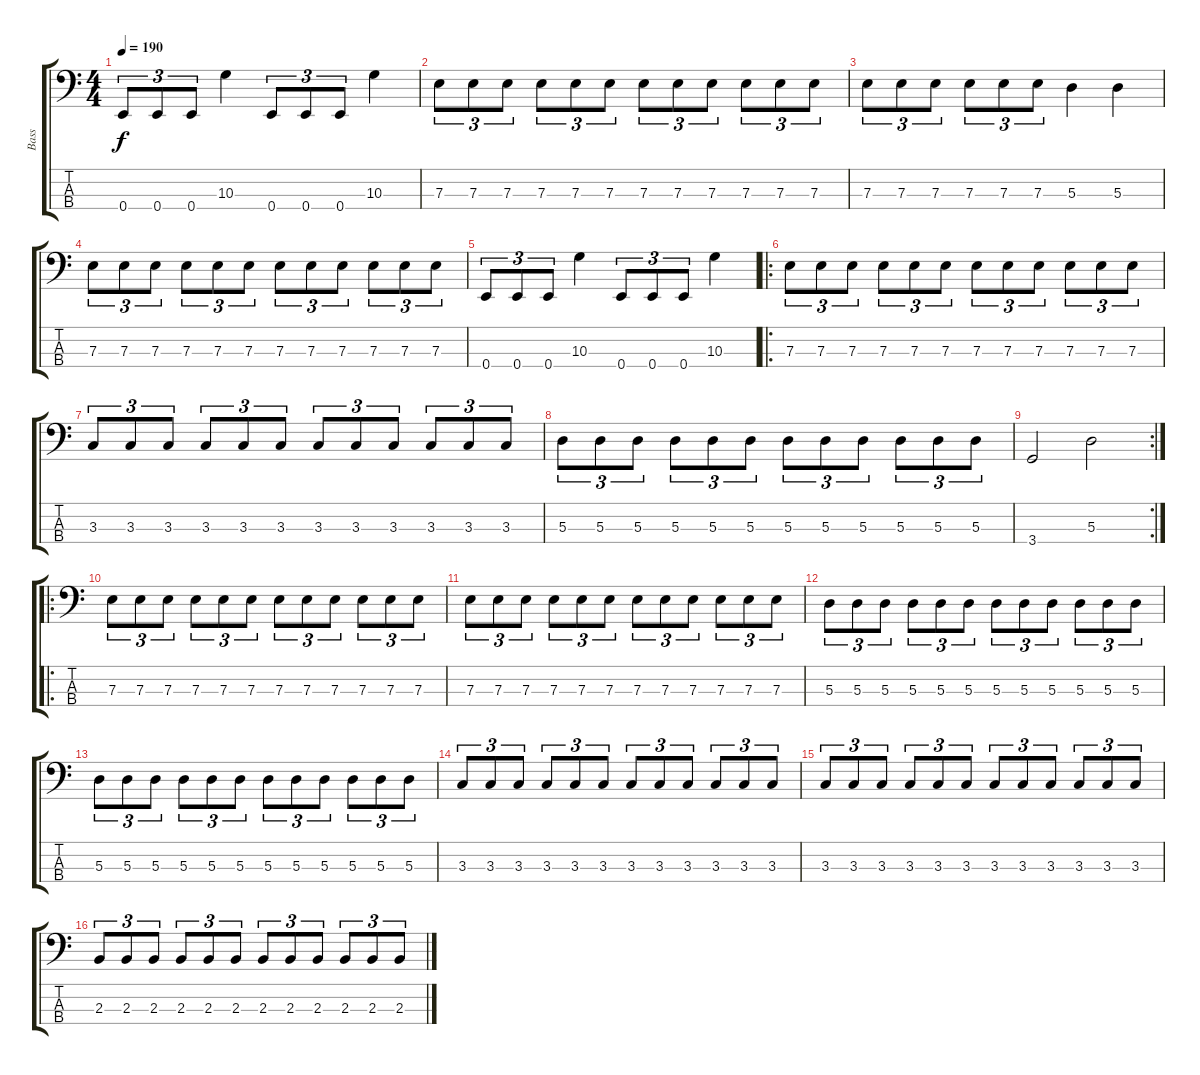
\track ("Bass" "Bass") {instrument electricbasspick}
\staff {score tabs}
\tuning (G2 D2 A1 E1) {hide}
\ts (4 4)
\tempo 190
\clef f4
\ks c
0.4.8{tu (3 2) dy f} 0.4.8{tu (3 2)} 0.4.8{tu (3 2)} 10.3.4 0.4.8{tu (3 2)} 0.4.8{tu (3 2)} 0.4.8{tu (3 2)} 10.3.4 |
7.3.8{tu (3 2)} 7.3.8{tu (3 2)} 7.3.8{tu (3 2)} 7.3.8{tu (3 2)} 7.3.8{tu (3 2)} 7.3.8{tu (3 2)} 7.3.8{tu (3 2)} 7.3.8{tu (3 2)} 7.3.8{tu (3 2)} 7.3.8{tu (3 2)} 7.3.8{tu (3 2)} 7.3.8{tu (3 2)} |
7.3.8{tu (3 2)} 7.3.8{tu (3 2)} 7.3.8{tu (3 2)} 7.3.8{tu (3 2)} 7.3.8{tu (3 2)} 7.3.8{tu (3 2)} 5.3.4 5.3.4 |
7.3.8{tu (3 2)} 7.3.8{tu (3 2)} 7.3.8{tu (3 2)} 7.3.8{tu (3 2)} 7.3.8{tu (3 2)} 7.3.8{tu (3 2)} 7.3.8{tu (3 2)} 7.3.8{tu (3 2)} 7.3.8{tu (3 2)} 7.3.8{tu (3 2)} 7.3.8{tu (3 2)} 7.3.8{tu (3 2)} |
0.4.8{tu (3 2)} 0.4.8{tu (3 2)} 0.4.8{tu (3 2)} 10.3.4 0.4.8{tu (3 2)} 0.4.8{tu (3 2)} 0.4.8{tu (3 2)} 10.3.4 |
\ro
7.3.8{tu (3 2)} 7.3.8{tu (3 2)} 7.3.8{tu (3 2)} 7.3.8{tu (3 2)} 7.3.8{tu (3 2)} 7.3.8{tu (3 2)} 7.3.8{tu (3 2)} 7.3.8{tu (3 2)} 7.3.8{tu (3 2)} 7.3.8{tu (3 2)} 7.3.8{tu (3 2)} 7.3.8{tu (3 2)} |
3.3.8{tu (3 2)} 3.3.8{tu (3 2)} 3.3.8{tu (3 2)} 3.3.8{tu (3 2)} 3.3.8{tu (3 2)} 3.3.8{tu (3 2)} 3.3.8{tu (3 2)} 3.3.8{tu (3 2)} 3.3.8{tu (3 2)} 3.3.8{tu (3 2)} 3.3.8{tu (3 2)} 3.3.8{tu (3 2)} |
5.3.8{tu (3 2)} 5.3.8{tu (3 2)} 5.3.8{tu (3 2)} 5.3.8{tu (3 2)} 5.3.8{tu (3 2)} 5.3.8{tu (3 2)} 5.3.8{tu (3 2)} 5.3.8{tu (3 2)} 5.3.8{tu (3 2)} 5.3.8{tu (3 2)} 5.3.8{tu (3 2)} 5.3.8{tu (3 2)} |
\rc 2
3.4.2 5.3.2 |
\ro
7.3.8{tu (3 2)} 7.3.8{tu (3 2)} 7.3.8{tu (3 2)} 7.3.8{tu (3 2)} 7.3.8{tu (3 2)} 7.3.8{tu (3 2)} 7.3.8{tu (3 2)} 7.3.8{tu (3 2)} 7.3.8{tu (3 2)} 7.3.8{tu (3 2)} 7.3.8{tu (3 2)} 7.3.8{tu (3 2)} |
7.3.8{tu (3 2)} 7.3.8{tu (3 2)} 7.3.8{tu (3 2)} 7.3.8{tu (3 2)} 7.3.8{tu (3 2)} 7.3.8{tu (3 2)} 7.3.8{tu (3 2)} 7.3.8{tu (3 2)} 7.3.8{tu (3 2)} 7.3.8{tu (3 2)} 7.3.8{tu (3 2)} 7.3.8{tu (3 2)} |
5.3.8{tu (3 2)} 5.3.8{tu (3 2)} 5.3.8{tu (3 2)} 5.3.8{tu (3 2)} 5.3.8{tu (3 2)} 5.3.8{tu (3 2)} 5.3.8{tu (3 2)} 5.3.8{tu (3 2)} 5.3.8{tu (3 2)} 5.3.8{tu (3 2)} 5.3.8{tu (3 2)} 5.3.8{tu (3 2)} |
5.3.8{tu (3 2)} 5.3.8{tu (3 2)} 5.3.8{tu (3 2)} 5.3.8{tu (3 2)} 5.3.8{tu (3 2)} 5.3.8{tu (3 2)} 5.3.8{tu (3 2)} 5.3.8{tu (3 2)} 5.3.8{tu (3 2)} 5.3.8{tu (3 2)} 5.3.8{tu (3 2)} 5.3.8{tu (3 2)} |
3.3.8{tu (3 2)} 3.3.8{tu (3 2)} 3.3.8{tu (3 2)} 3.3.8{tu (3 2)} 3.3.8{tu (3 2)} 3.3.8{tu (3 2)} 3.3.8{tu (3 2)} 3.3.8{tu (3 2)} 3.3.8{tu (3 2)} 3.3.8{tu (3 2)} 3.3.8{tu (3 2)} 3.3.8{tu (3 2)} |
3.3.8{tu (3 2)} 3.3.8{tu (3 2)} 3.3.8{tu (3 2)} 3.3.8{tu (3 2)} 3.3.8{tu (3 2)} 3.3.8{tu (3 2)} 3.3.8{tu (3 2)} 3.3.8{tu (3 2)} 3.3.8{tu (3 2)} 3.3.8{tu (3 2)} 3.3.8{tu (3 2)} 3.3.8{tu (3 2)} |
2.3.8{tu (3 2)} 2.3.8{tu (3 2)} 2.3.8{tu (3 2)} 2.3.8{tu (3 2)} 2.3.8{tu (3 2)} 2.3.8{tu (3 2)} 2.3.8{tu (3 2)} 2.3.8{tu (3 2)} 2.3.8{tu (3 2)} 2.3.8{tu (3 2)} 2.3.8{tu (3 2)} 2.3.8{tu (3 2)}
